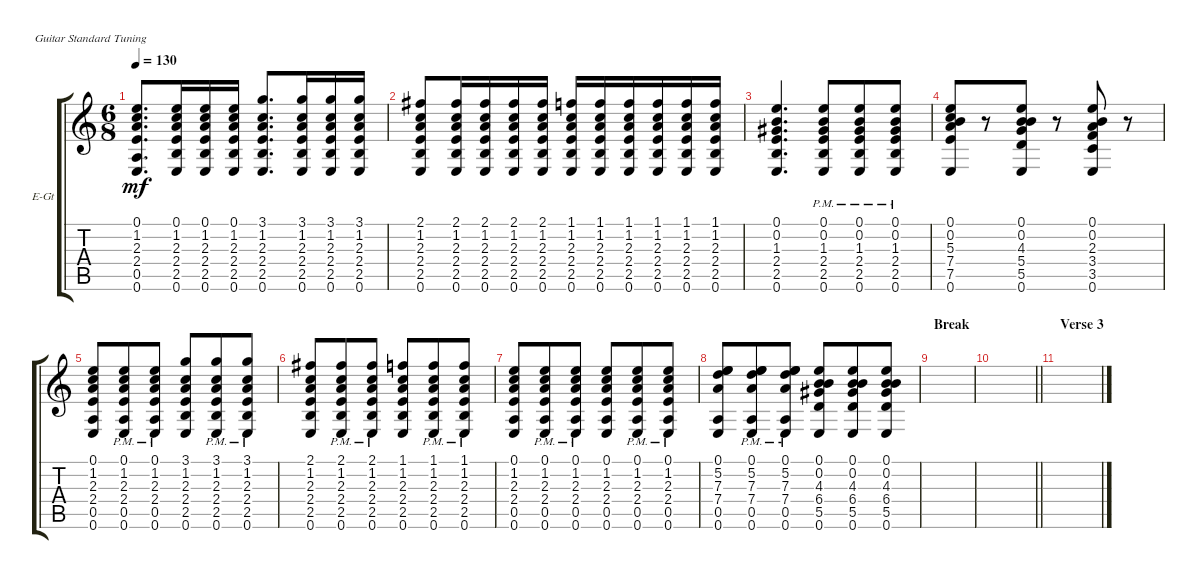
\bracketExtendMode groupsimilarinstruments
\firstSystemTrackNameOrientation horizontal
\otherSystemsTrackNameOrientation horizontal
\track ("guitar drive (Artur Potemkin)" "E-Gt") {instrument electricguitarclean}
\staff {score tabs}
\tuning (E4 B3 G3 D3 A2 E2)
\ts (6 8)
\tempo 130
\clef g2
\scale
0.333333
\ks aminor
(0.1 1.2 2.3 2.4 0.5 0.6).8{d dy mf} (0.1 1.2 2.3 2.4 2.5 0.6).16 (0.1 1.2 2.3 2.4 2.5 0.6).16 (0.1 1.2 2.3 2.4 2.5 0.6).16 (3.1 1.2 2.3 2.4 2.5 0.6).8{d} (3.1 1.2 2.3 2.4 2.5 0.6).16 (3.1 1.2 2.3 2.4 2.5 0.6).16 (3.1 1.2 2.3 2.4 2.5 0.6).16 |
\scale
0.333333 (2.1 1.2 2.3 2.4 2.5 0.6).8 (2.1 1.2 2.3 2.4 2.5 0.6).16 (2.1 1.2 2.3 2.4 2.5 0.6).16 (2.1 1.2 2.3 2.4 2.5 0.6).16 (2.1 1.2 2.3 2.4 2.5 0.6).16 (1.1 1.2 2.3 2.4 2.5 0.6).16 (1.1 1.2 2.3 2.4 2.5 0.6).16 (1.1 1.2 2.3 2.4 2.5 0.6).16 (1.1 1.2 2.3 2.4 2.5 0.6).16 (1.1 1.2 2.3 2.4 2.5 0.6).16 (1.1 1.2 2.3 2.4 2.5 0.6).16 |
\scale
0.333333 (0.1 0.2 1.3 2.4 2.5 0.6).4{d} (0.1{pm} 0.2{pm} 1.3{pm} 2.4{pm} 2.5{pm} 0.6{pm}).8 (0.1{pm} 0.2{pm} 1.3{pm} 2.4{pm} 2.5{pm} 0.6{pm}).8 (0.1{pm} 0.2{pm} 1.3{pm} 2.4{pm} 2.5{pm} 0.6{pm}).8 |
\scale
0.333333 (0.1 0.2 5.3 7.4 7.5 0.6).8 r.8 (0.1 0.2 4.3 5.4 5.5 0.6).8 r.8 (0.1 0.2 2.3 3.4 3.5 0.6).8 r.8 |
\scale
0.333333 (0.1 1.2 2.3 2.4 0.5 0.6).8 (0.1{pm} 1.2{pm} 2.3{pm} 2.4{pm} 0.5{pm} 0.6{pm}).8 (0.1{pm} 1.2{pm} 2.3{pm} 2.4{pm} 0.5{pm} 0.6{pm}).8 (3.1 1.2 2.3 2.4 2.5 0.6).8 (3.1{pm} 1.2{pm} 2.3{pm} 2.4{pm} 2.5{pm} 0.6{pm}).8 (3.1{pm} 1.2{pm} 2.3{pm} 2.4{pm} 2.5{pm} 0.6{pm}).8 |
\scale
0.333333 (2.1 1.2 2.3 2.4 2.5 0.6).8 (2.1{pm} 1.2{pm} 2.3{pm} 2.4{pm} 2.5{pm} 0.6{pm}).8 (2.1{pm} 1.2{pm} 2.3{pm} 2.4{pm} 2.5{pm} 0.6{pm}).8 (1.1 1.2 2.3 2.4 2.5 0.6).8 (1.1{pm} 1.2{pm} 2.3{pm} 2.4{pm} 2.5{pm} 0.6{pm}).8 (1.1{pm} 1.2{pm} 2.3{pm} 2.4{pm} 2.5{pm} 0.6{pm}).8 |
\scale
0.333333 (0.1 1.2 2.3 2.4 0.5 0.6).8 (0.1{pm} 1.2{pm} 2.3{pm} 2.4{pm} 0.5{pm} 0.6{pm}).8 (0.1{pm} 1.2{pm} 2.3{pm} 2.4{pm} 0.5{pm} 0.6{pm}).8 (0.1 1.2 2.3 2.4 0.5 0.6).8 (0.1{pm} 1.2{pm} 2.3{pm} 2.4{pm} 0.5{pm} 0.6{pm}).8 (0.1{pm} 1.2{pm} 2.3{pm} 2.4{pm} 0.5{pm} 0.6{pm}).8 |
\scale
0.333333 (0.1 5.2 7.3 7.4 0.5 0.6).8 (0.1{pm} 5.2{pm} 7.3{pm} 7.4{pm} 0.5{pm} 0.6{pm}).8 (0.1{pm} 5.2{pm} 7.3{pm} 7.4{pm} 0.5{pm} 0.6{pm}).8 (0.1 0.2 4.3 6.4 5.5 0.6).8 (0.1 0.2 4.3 6.4 5.5 0.6).8 (0.1 0.2 4.3 6.4 5.5 0.6).8 |
\section ("" "Break")
\scale
0.333333 |
\scale
0.333333
\barLineRight lightlight
|
\section ("" "Verse 3")
\scale
0.333333 |
\scale
0.333333 |
\scale
0.333333 |
\scale
0.333333 |
\scale
0.333333 |
\scale
0.333333
